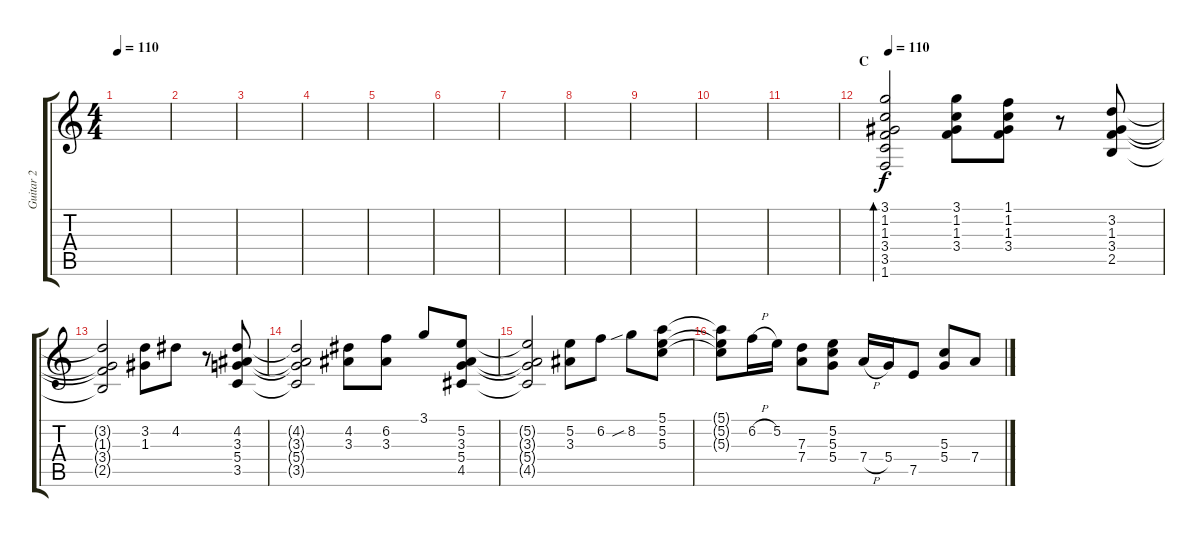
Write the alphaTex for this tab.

\track ("Guitar 2" "Guitar 2") {instrument distortionguitar}
\staff {score tabs}
\tuning (E4 B3 G3 D3 A2 E2) {hide}
\ts (4 4)
\tempo 110
\clef g2
\ks c
|
|
|
|
|
|
|
|
|
|
|
\section ("" "C")
\tempo 110
(3.1 1.2 1.3 3.4 3.5 1.6).2{bd 480} (3.1 1.2 1.3 3.4).8 (1.1 1.2 1.3 3.4).8 r.8 (3.2 1.3 3.4 2.5).8 |
(3.2{t} 1.3{t} 3.4{t} 2.5{t}).2 (3.2 1.3).8 4.2.8 r.8 (4.2 3.3 5.4 3.5).8 |
(4.2{t} 3.3{t} 5.4{t} 3.5{t}).2 (4.2 3.3).8 (6.2 3.3).8 3.1.8 (5.2 3.3 5.4 4.5).8 |
(5.2{t} 3.3{t} 5.4{t} 4.5{t}).2 (5.2 3.3).8 6.2.8 8.2{sib}.8 (5.1 5.2 5.3).8{instrument lead1square} |
(5.1{t} 5.2{t} 5.3{t}).8 6.2{h}.16 5.2.16 (7.3 7.4).8 (5.2 5.3 5.4).8 7.4{h}.16 5.4.16 7.5.8 (5.3 5.4).8 7.4.8
